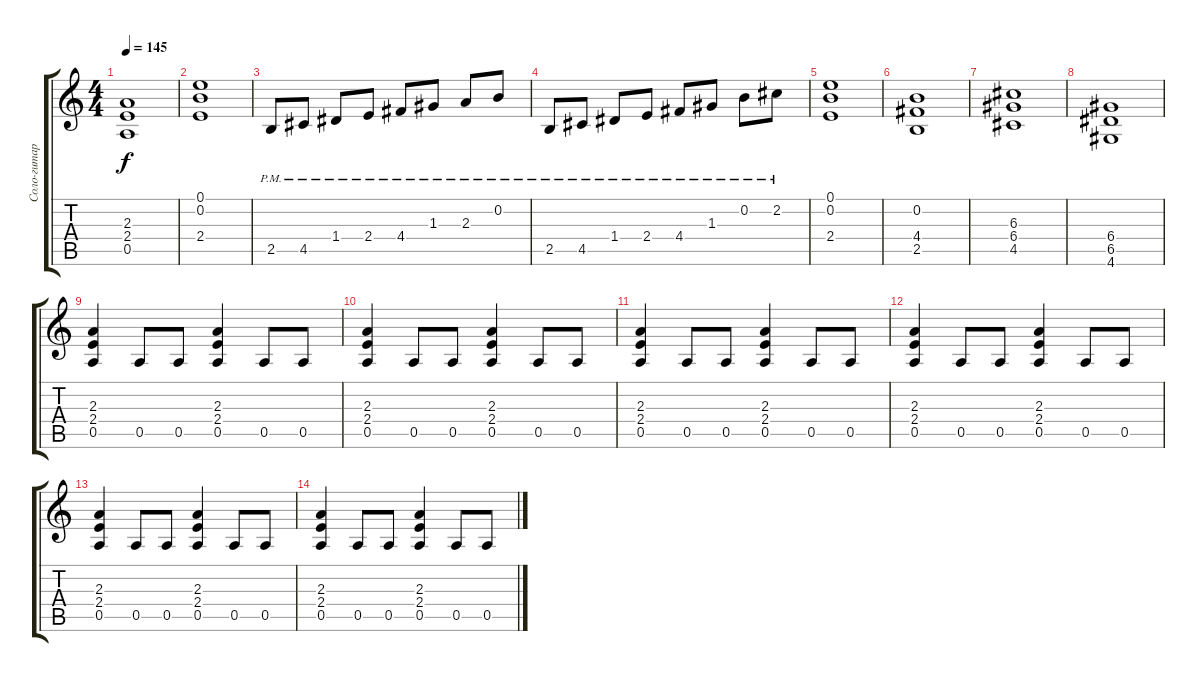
\track ("Соло-гитара" "Соло-гитар") {instrument distortionguitar}
\staff {score tabs}
\tuning (E4 B3 G3 D3 A2 E2) {hide}
\ts (4 4)
\tempo 145
\clef g2
\ks c
(2.3 2.4 0.5).1{dy f} |
(0.1 0.2 2.4).1 |
2.5{pm}.8 4.5{pm}.8 1.4{pm}.8 2.4{pm}.8 4.4{pm}.8 1.3{pm}.8 2.3{pm}.8 0.2{pm}.8 |
2.5{pm}.8 4.5{pm}.8 1.4{pm}.8 2.4{pm}.8 4.4{pm}.8 1.3{pm}.8 0.2{pm}.8 2.2{pm}.8 |
(0.1 0.2 2.4).1 |
(0.2 4.4 2.5).1 |
(6.3 6.4 4.5).1 |
(6.4 6.5 4.6).1 |
(2.3 2.4 0.5).4 0.5.8 0.5.8 (2.3 2.4 0.5).4 0.5.8 0.5.8 |
(2.3 2.4 0.5).4 0.5.8 0.5.8 (2.3 2.4 0.5).4 0.5.8 0.5.8 |
(2.3 2.4 0.5).4 0.5.8 0.5.8 (2.3 2.4 0.5).4 0.5.8 0.5.8 |
(2.3 2.4 0.5).4 0.5.8 0.5.8 (2.3 2.4 0.5).4 0.5.8 0.5.8 |
(2.3 2.4 0.5).4 0.5.8 0.5.8 (2.3 2.4 0.5).4 0.5.8 0.5.8 |
(2.3 2.4 0.5).4 0.5.8 0.5.8 (2.3 2.4 0.5).4 0.5.8 0.5.8
